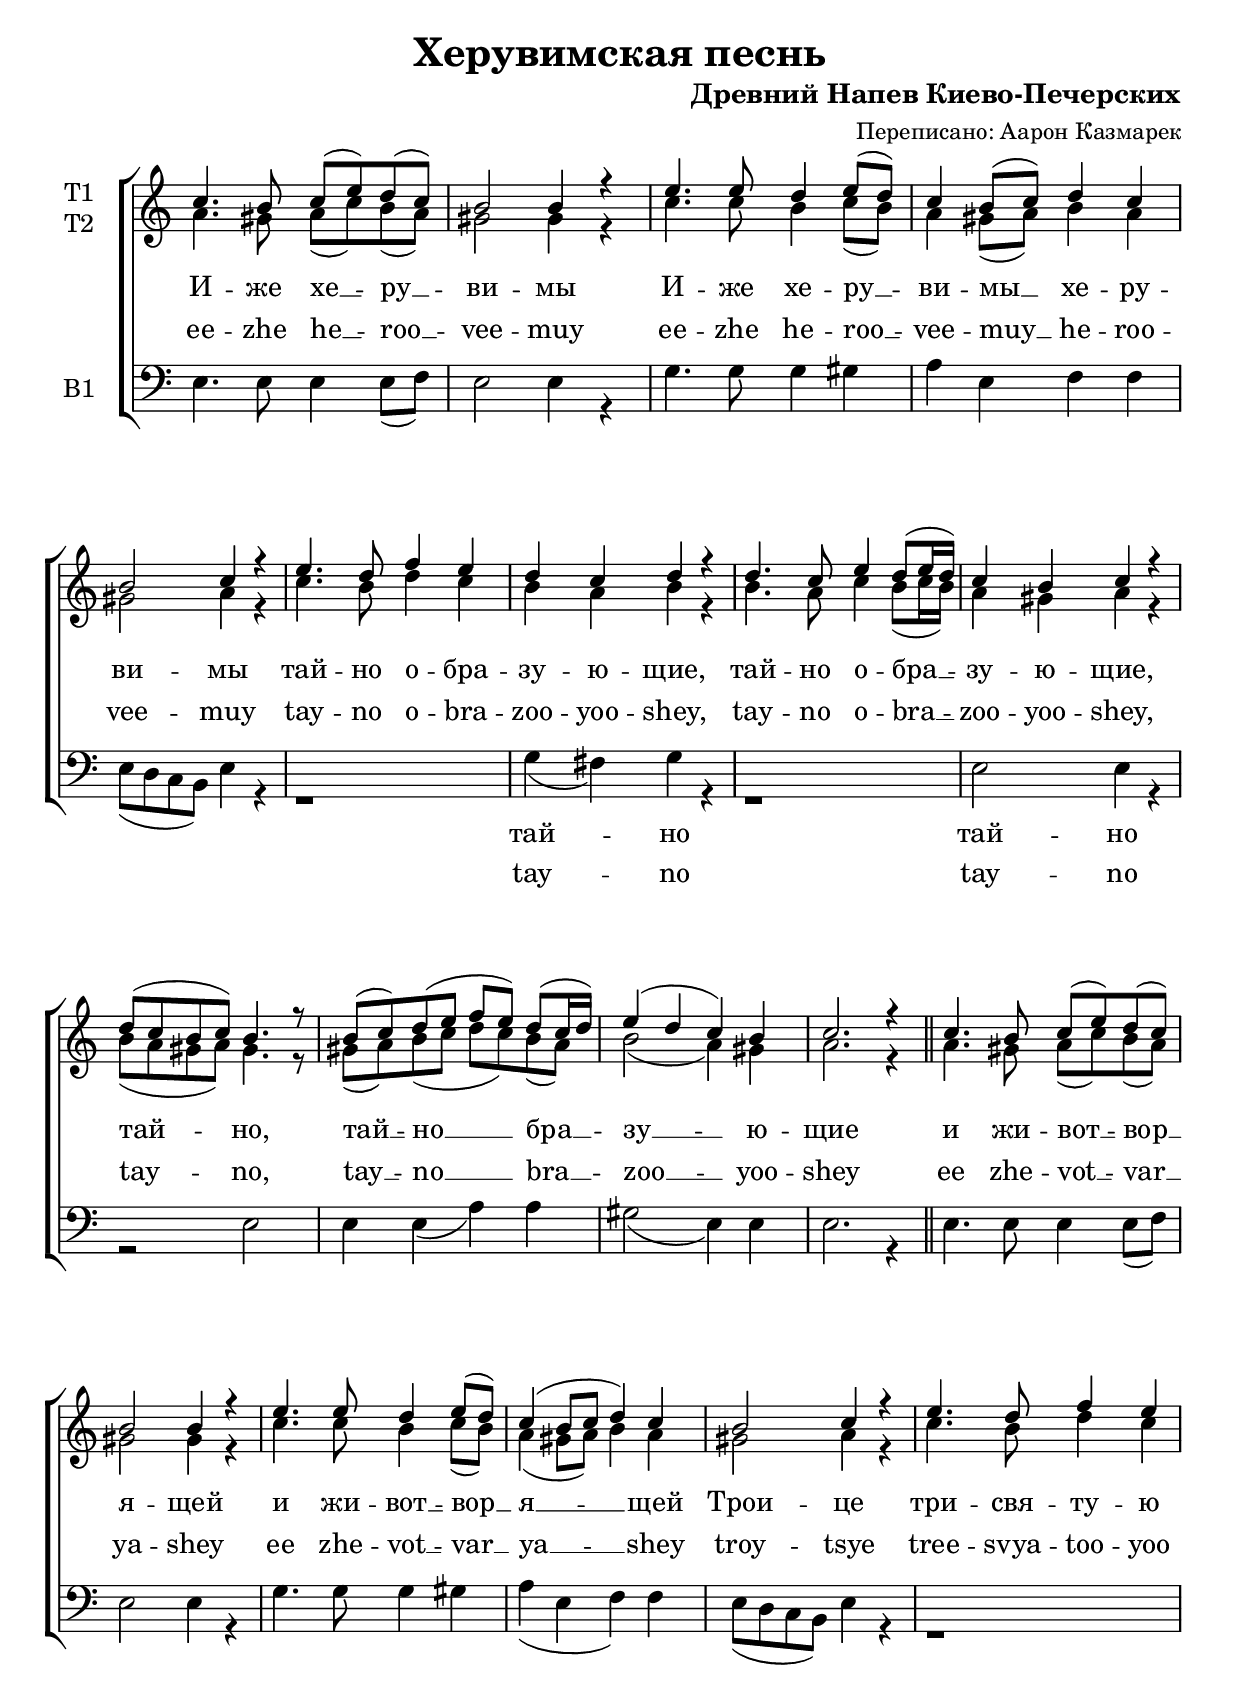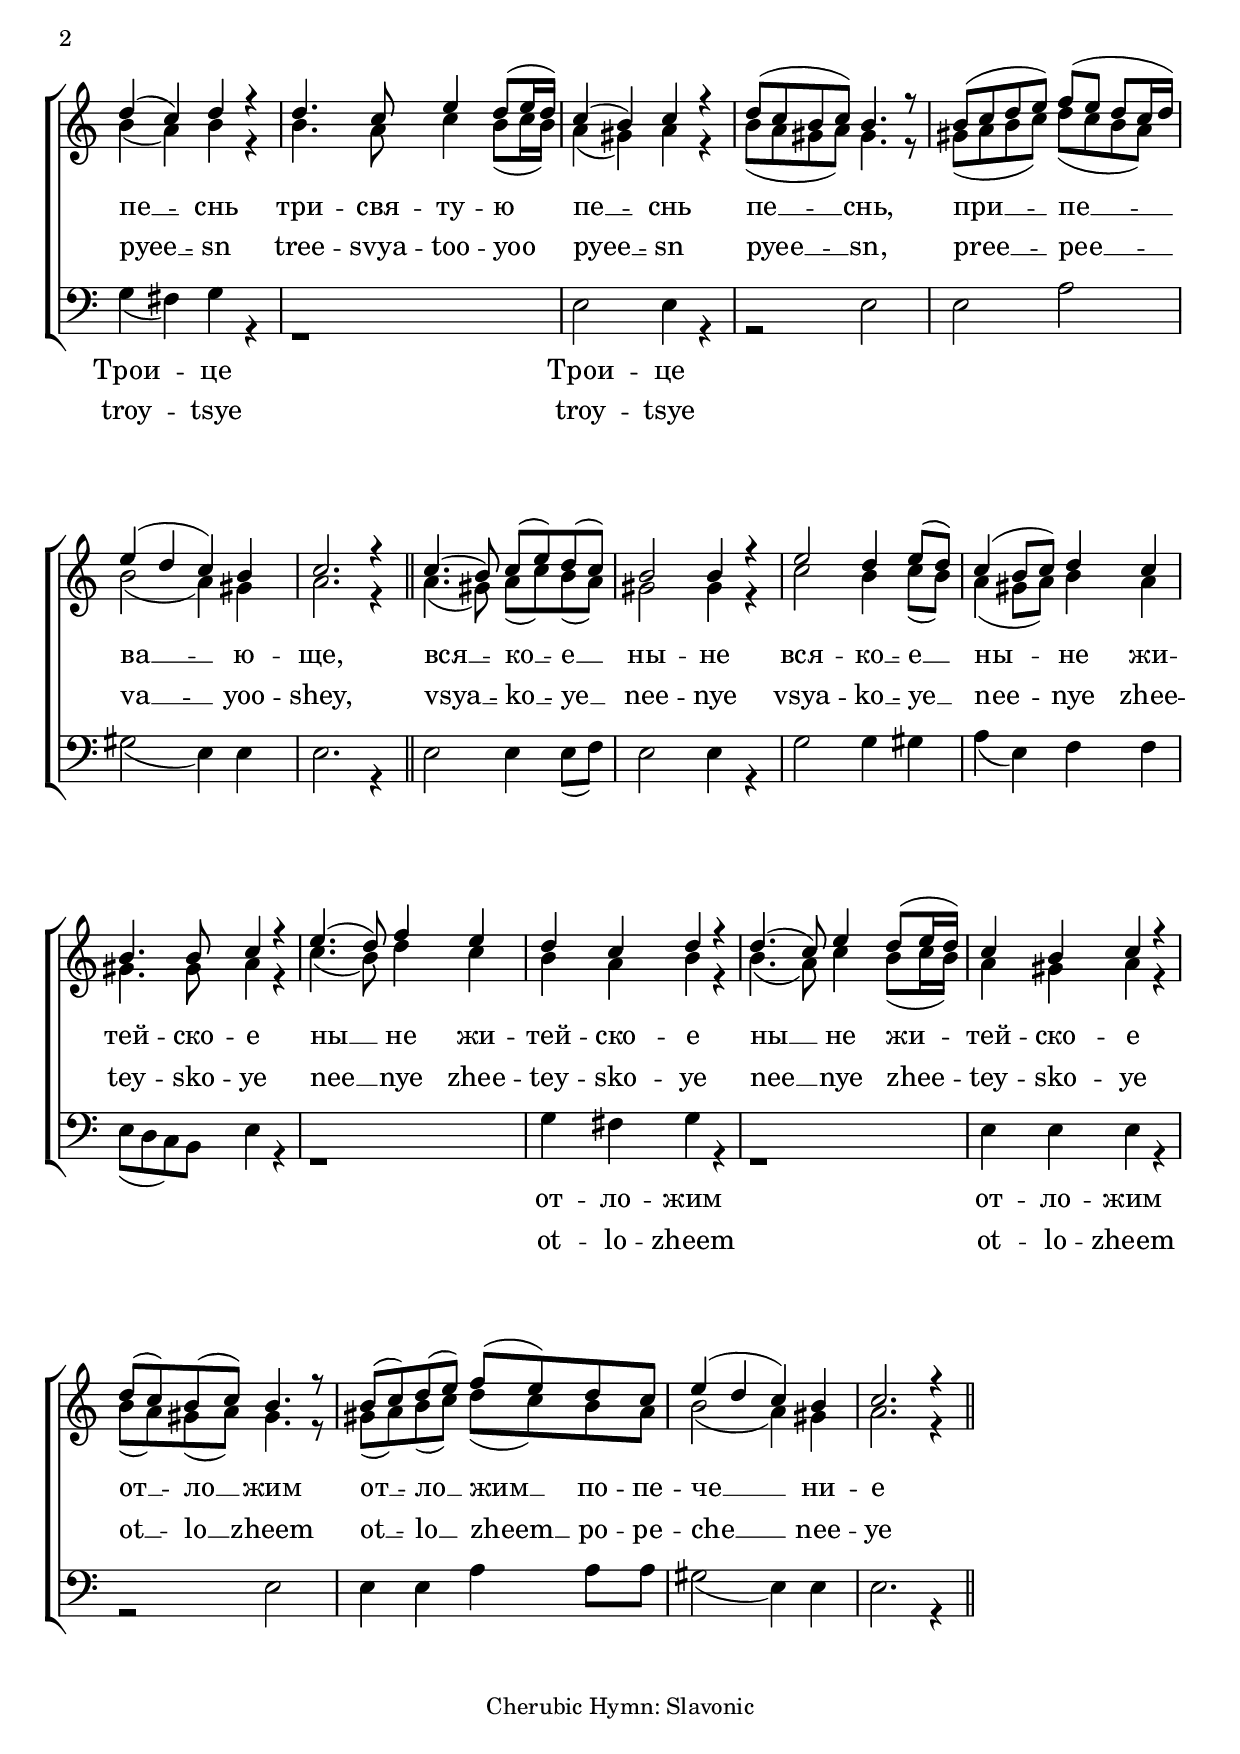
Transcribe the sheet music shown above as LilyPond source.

\version "2.18.0" 
\include "english.ly" 
\include "gregorian.ly" 

\layout { 
  \context{ 
    \Score \override SpacingSpanner.packed-spacing = ##f 
  } 
  \context{ 
    \Lyrics \override LyricHyphen.minimum-distance = #2.25 
    \override LyricSpace.minimum-distance = #2.25 
  } 
} 

\header { 
  title = \markup\bold\fontsize #0.75 
    "Херувимская песнь" 
  subtitle = \markup\bold\fontsize #3.5 
    {""} 
  subsubtitle = \markup\bold\fontsize #4.25 
    {""} 
  poet = \markup\bold\fontsize #1.5 
    {""} 
  composer =  \markup\bold\fontsize #1.5 
    {"Древний Напев Киево-Печерских"} 
    
  arranger = "Переписано: Аарон Казмарек"
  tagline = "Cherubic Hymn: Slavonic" 
} 

global = { 
  \key c \major 
  \override Staff.NoteHead.style = #'altdefault 
  \override Staff.TimeSignature.stencil = ##f 
  %\override Staff.BarLine.stencil = ##f 
  \set Score.defaultBarType = "-" 
  \bar "|." 
} 
move = { \bar "" \break } 

tenor_one = 
\relative c'' { 
  \global 
  c4. b8 c(e) d(c) \bar "|" b2 b4 r4 \bar "|"
  e4. e8 d4 e8(d) \bar "|" c4 b8(c) d4 c \bar "|" b2 c4 r4 \bar "|"
  
  e4. d8 f4 e \bar "|" d4 c d r4 \bar "|"
  d4. c8 e4 d8(e16 d16) \bar "|" c4 b c r \bar "|"
  
  d8(c b c) b4. r8 \bar "|" b8(c) d(e f e) d(c16 d) \bar "|" 
  e4(d c) b \bar "|" c2. r4 \bar "||"
  
  %section2
  c4. b8 c(e) d(c) \bar "|" b2 b4 r4 \bar "|"
  e4. e8 d4 e8(d) \bar "|" c4(b8 c d4) c \bar "|" b2 c4 r4 \bar "|"
  
  e4. d8 f4 e \bar "|" d4(c) d r4 \bar "|"
  d4. c8 e4 d8(e16 d16) \bar "|" c4(b) c r \bar "|"
  
  d8(c b c) b4. r8 \bar "|" b8(c d e) f(e d c16 d) \bar "|" 
  e4(d c) b \bar "|" c2. r4 \bar "||"
  
  %section3
  c4.(b8) c(e) d(c) \bar "|" b2 b4 r4 \bar "|"
  e2 d4 e8(d) \bar "|" c4(b8 c) d4 c \bar "|" b4. b8 c4 r4 \bar "|"
  
  e4.(d8) f4 e \bar "|" d4 c d r4 \bar "|"
  d4.(c8) e4 d8(e16 d16) \bar "|" c4 b c r \bar "|"
  
  d8(c) b(c) b4. r8 \bar "|" b8(c) d(e) f(e) d c \bar "|" 
  e4(d c) b \bar "|" c2. r4 \bar "||"
} 

tenor_two = 
\relative c'' { 
  \global 
  a4. gs8 a(c) b(a) \bar "|" gs2 gs4 r4 \bar "|"
  c4. c8 b4 c8(b) \bar "|" a4 gs8(a) b4 a \bar "|" gs2 a4 r4 \bar "|"
  
  c4. b8 d4 c \bar "|" b4 a b r4 \bar "|" 
  b4. a8 c4 b8(c16 b) \bar "|" a4 gs a r4 \bar "|"
  
  b8(a gs a) gs4. r8 \bar "|" gs8(a) b(c d c) b(a) \bar "|"
  b2(a4) gs \bar "|" a2. r4 \bar "||"
  
  %section2
  a4. gs8 a(c) b(a) \bar "|" gs2 gs4 r4 \bar "|"
  c4. c8 b4 c8(b) \bar "|" a4(gs8 a) b4 a \bar "|" gs2 a4 r4 \bar "|"
  
  c4. b8 d4 c \bar "|" b4(a) b r4 \bar "|" 
  b4. a8 c4 b8(c16 b) \bar "|" a4(gs) a r4 \bar "|"
  
  b8(a gs a) gs4. r8 \bar "|" gs8(a b c) d(c b a) \bar "|"
  b2(a4) gs \bar "|" a2. r4 \bar "||"
  
  %section3
  a4.(gs8) a(c) b(a) \bar "|" gs2 gs4 r4 \bar "|"
  c2 b4 c8(b) \bar "|" a4(gs8 a) b4 a \bar "|" gs4. gs8 a4 r4 \bar "|"
  
  c4.(b8) d4 c \bar "|" b4 a b r4 \bar "|" 
  b4.(a8) c4 b8(c16 b) \bar "|" a4 gs a r4 \bar "|"
  
  b8(a) gs(a) gs4. r8 \bar "|" gs8(a) b(c) d(c) b a \bar "|"
  b2(a4) gs \bar "|" a2. r4 \bar "||"
} 

bass_one = 
\relative c { 
  \global 
  e4. e8 e4 e8(f) \bar "|" e2 e4 r \bar "|"
  g4. g8 g4 gs4 \bar "|" a4 e f f \bar "|" e8(d c b) e4 r4 \bar "|"
  
  r1 \bar "|" g4(fs) g r4 \bar "|"
  r1 \bar "|" e2 e4 r4 \bar "|"
  r2 e2 \bar "|" e4 e4(a) a \bar "|" gs2(e4) e e2. r4 \bar "||"
  
  %section2
  e4. e8 e4 e8(f) \bar "|" e2 e4 r \bar "|"
  g4. g8 g4 gs4 \bar "|" a4(e f) f \bar "|" e8(d c b) e4 r4 \bar "|"
  
  r1 \bar "|" g4(fs) g r4 \bar "|"
  r1 \bar "|" e2 e4 r4 \bar "|"
  r2 e2 \bar "|" e2 a \bar "|" gs2(e4) e e2. r4 \bar "||"
  
  %section3
  e2 e4 e8(f) \bar "|" e2 e4 r \bar "|"
  g2 g4 gs4 \bar "|" a4(e) f f \bar "|" e8(d c) b e4 r4 \bar "|"
  
  r1 \bar "|" g4 fs g r4 \bar "|"
  r1 \bar "|" e4 e e4 r4 \bar "|"
  r2 e2 \bar "|" e4 e a4 a8 a \bar "|" gs2(e4) e e2. r4 \bar "||"
} 

verse = \lyricmode { 
  % Lyrics follow here. 
  И -- же хе __ -- ру __ -- ви -- мы 
  И -- же хе -- ру __ -- ви -- мы __ хе -- ру -- ви -- мы
  тай -- но о -- бра -- зу -- ю -- щие,
  тай -- но о -- бра __ -- зу -- ю -- щие,
  тай -- но, тай __ -- но __ бра __ -- зу __ -- ю -- щие
  
  и жи -- вот __ -- вор __ я -- щей 
  и жи -- вот __ -- вор __ я __ -- щей Трои -- це
  три -- свя -- ту -- ю пе __ -- снь 
  три -- свя -- ту -- ю пе __ -- снь 
  пе __ -- снь, при __ -- пе __ -- ва __ -- ю -- ще, 
  
  вся __ -- ко __ -- е __ ны -- не
  вся -- ко __ -- е __ ны -- не жи -- тей -- ско -- е
  ны __ не жи -- тей -- ско -- е
  ны __ не жи -- тей -- ско -- е
  от __ -- ло __ жим
  от __ -- ло __ жим __ по -- пе -- че __ ни -- е
} 

translit = \lyricmode { 
  % Lyrics follow here. 
  ee -- zhe he __ -- roo __ -- vee -- muy 
  ee -- zhe hе -- roo __ -- vee -- muy __ he -- roo -- vee -- muy
  tay -- no o -- bra -- zoo -- yoo -- shey,
  tay -- no o -- bra __ -- zoo -- yoo -- shey,
  tay -- no, tay __ -- no __ bra __ -- zoo __ -- yoo -- shey
  
  ee zhe -- vot __ -- var __ ya -- shey 
  ee zhe -- vot __ -- var __ ya __ -- shey troy -- tsye
  tree -- svya -- too -- yoo pyee __ -- sn 
  tree -- svya -- too -- yoo pyee __ -- sn 
  pyee __ -- sn, pree __ -- pee __ -- va __ -- yoo -- shey, 
  
  vsya __ -- ko __ -- ye __ nee -- nye
  vsya -- ko __ -- ye __ nee -- nye zhee -- tey -- sko -- ye
  nee __ nye zhee -- tey -- sko -- ye
  nee __ nye zhee -- tey -- sko -- ye
  ot __ -- lo __ zheem
  ot __ -- lo __ zheem __ po -- pe -- che __ nee -- ye
} 

verse_bass = \lyricmode { 
  % Lyrics follow here. 
  ""1 ""1 ""1 ""1 ""1 ""1
  тай2 __ -- но4 ""4
  ""1
  тай2 __ -- но4 ""4
  ""1 ""1 ""1 ""1
  
  ""1 ""1 ""1 ""1 ""1 ""1
  Трои2 __ -- це4 ""4
  ""1
  Трои2 __ -- це4 ""4
  ""1 ""1 ""1 ""1
  
  ""1 ""1 ""1 ""1 ""1 ""1
  от4 -- ло4 -- жим4 ""4
  ""1
  от4 -- ло4 -- жим4 ""4
  ""1 ""1 ""1 ""1
}

verse_bass_translit = \lyricmode { 
  % Lyrics follow here. 
  ""1 ""1 ""1 ""1 ""1 ""1
  tay2 __ -- no4 ""4
  ""1
  tay2 __ -- no4 ""4
  ""1 ""1 ""1 ""1
  
  ""1 ""1 ""1 ""1 ""1 ""1
  troy2 __ -- tsye4 ""4
  ""1
  troy2 __ -- tsye4 ""4
  ""1 ""1 ""1 ""1
  
  ""1 ""1 ""1 ""1 ""1 ""1
  ot4 -- lo4 -- zheem4 ""4
  ""1
  ot4 -- lo4 -- zheem4 ""4
  ""1 ""1 ""1 ""1
}

\score {
  \new ChoirStaff <<
    \new Staff \with { 
      midiInstrument = "string ensemble 1" 
      instrumentName = \markup \center-column { "T1" "T2"} 
    } <<
      \new Voice = "tenor1" { \voiceOne \tenor_one } 
      \new Voice = "tenor2" { \voiceTwo \tenor_two } 
    >>
    \new Lyrics \lyricsto "tenor1" \verse 
    \new Lyrics \lyricsto "tenor1" \translit 
    \new Staff \with { 
      midiInstrument = "string ensemble 1" 
      instrumentName = \markup \center-column { "B1" } 
    } << 
      \clef bass 
      \new Voice = "bass" { \voiceTwo \bass_one } 
    >> 
    \new Lyrics \verse_bass
    \new Lyrics \verse_bass_translit
  >>
  \layout { 
    ragged-last=##t 
    #(layout-set-staff-size 22) 
    \context { 
      \Lyrics 
      \override VerticalAxisGroup.staff-affinity = ##f 
      \override VerticalAxisGroup.staff-staff-spacing = 
        #'((basic-distance . 0) 
           (minimum-distance . 2) 
           (padding . 2)) 
    } 
    indent = 1.25\cm 
    \context { 
      \Staff 
      \override VerticalAxisGroup.staff-staff-spacing = 
        #'((basic-distance . 0) 
           (minimum-distance . 2) 
           (padding . 2)) 
    } 
  } 
}